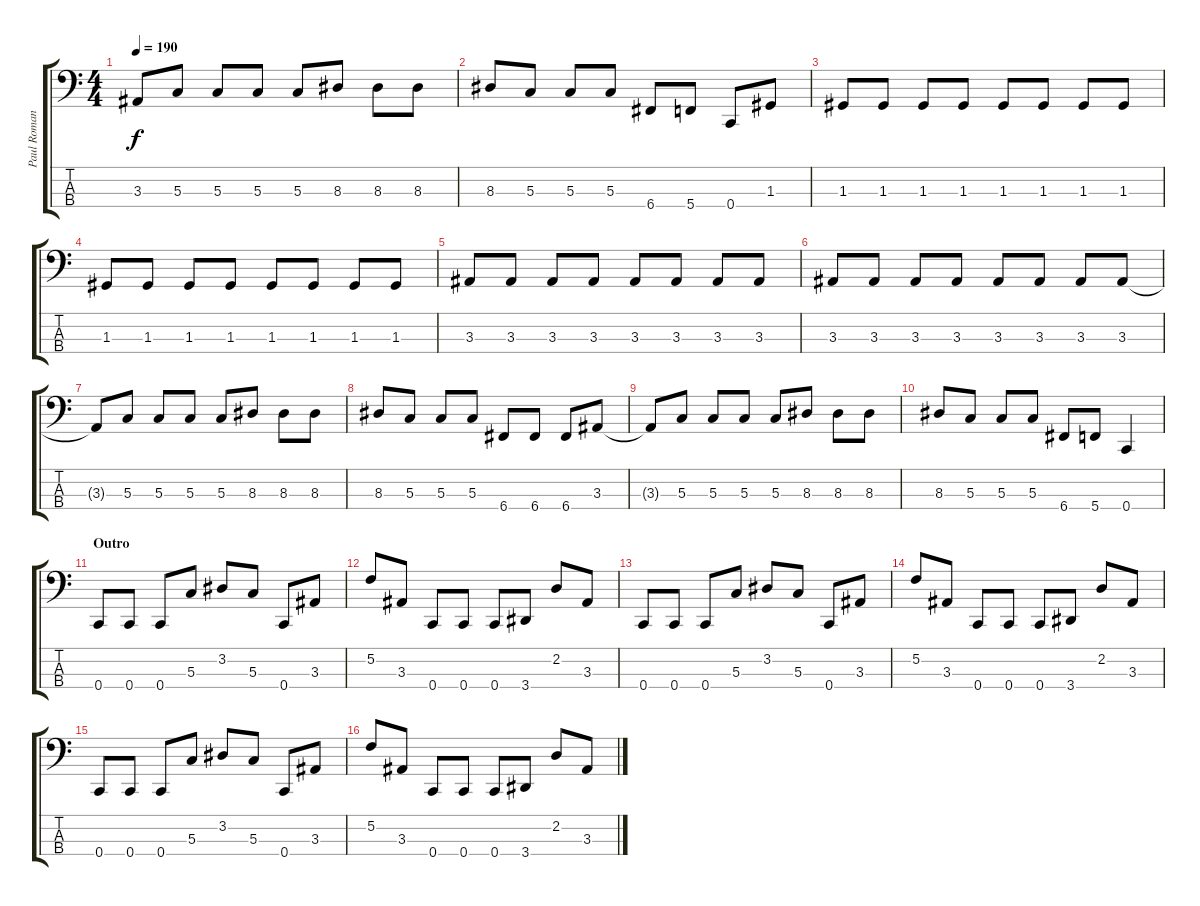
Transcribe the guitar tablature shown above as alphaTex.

\track ("Paul Romanko" "Paul Roman") {instrument electricbasspick}
\staff {score tabs}
\tuning (F2 C2 G1 C1) {hide}
\ts (4 4)
\tempo 190
\clef f4
\ks c
3.3{t}.8{dy f} 5.3.8 5.3.8 5.3.8 5.3.8 8.3.8 8.3.8 8.3.8 |
8.3.8 5.3.8 5.3.8 5.3.8 6.4.8 5.4.8 0.4.8 1.3.8 |
1.3.8 1.3.8 1.3.8 1.3.8 1.3.8 1.3.8 1.3.8 1.3.8 |
1.3.8 1.3.8 1.3.8 1.3.8 1.3.8 1.3.8 1.3.8 1.3.8 |
3.3.8 3.3.8 3.3.8 3.3.8 3.3.8 3.3.8 3.3.8 3.3.8 |
3.3.8 3.3.8 3.3.8 3.3.8 3.3.8 3.3.8 3.3.8 3.3.8 |
3.3{t}.8 5.3.8 5.3.8 5.3.8 5.3.8 8.3.8 8.3.8 8.3.8 |
8.3.8 5.3.8 5.3.8 5.3.8 6.4.8 6.4.8 6.4.8 3.3.8 |
3.3{t}.8 5.3.8 5.3.8 5.3.8 5.3.8 8.3.8 8.3.8 8.3.8 |
8.3.8 5.3.8 5.3.8 5.3.8 6.4.8 5.4.8 0.4.4 |
\section ("" "Outro")
0.4.8 0.4.8 0.4.8 5.3.8 3.2.8 5.3.8 0.4.8 3.3.8 |
5.2.8 3.3.8 0.4.8 0.4.8 0.4.8 3.4.8 2.2.8 3.3.8 |
0.4.8 0.4.8 0.4.8 5.3.8 3.2.8 5.3.8 0.4.8 3.3.8 |
5.2.8 3.3.8 0.4.8 0.4.8 0.4.8 3.4.8 2.2.8 3.3.8 |
0.4.8 0.4.8 0.4.8 5.3.8 3.2.8 5.3.8 0.4.8 3.3.8 |
5.2.8 3.3.8 0.4.8 0.4.8 0.4.8 3.4.8 2.2.8 3.3.8
